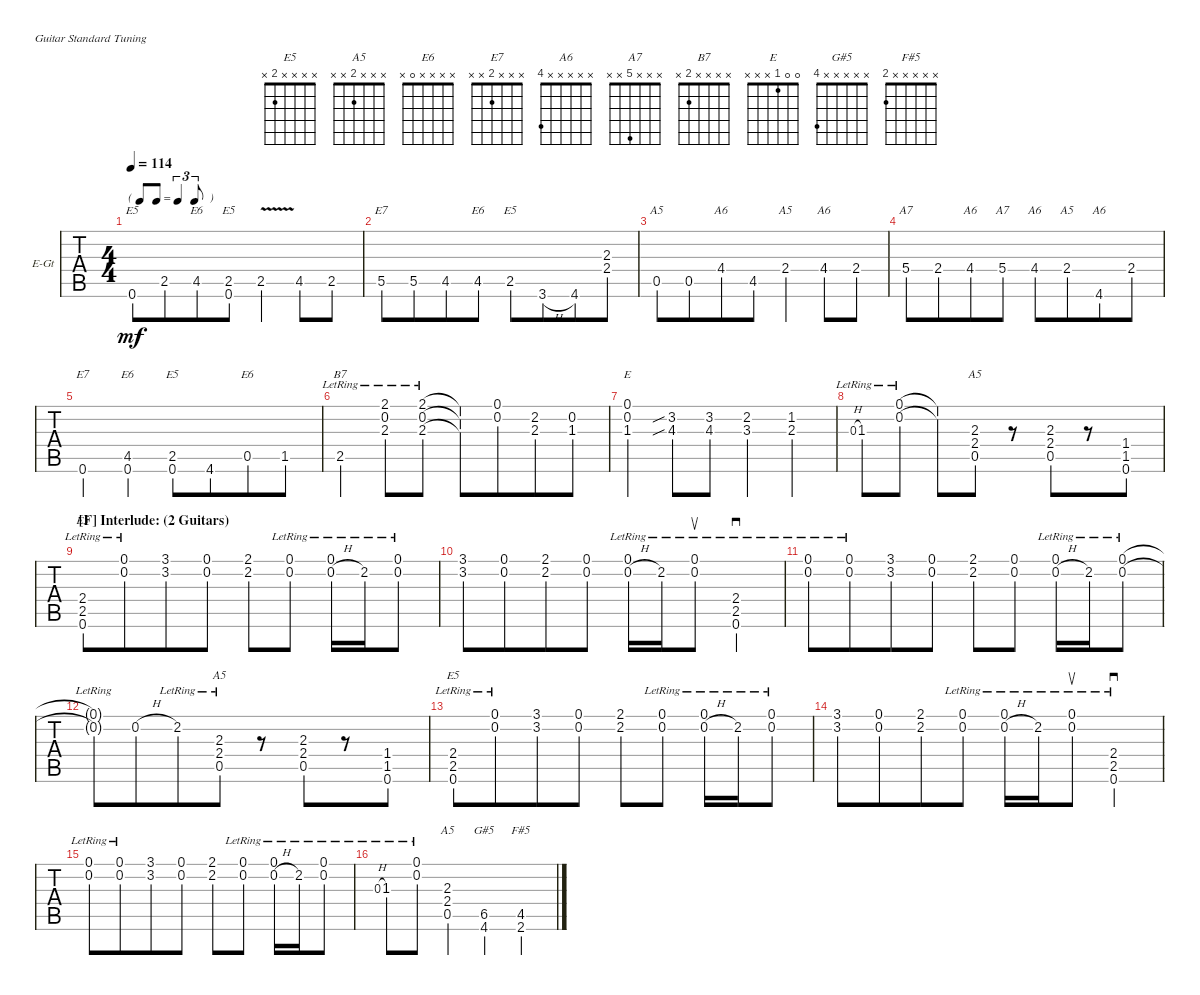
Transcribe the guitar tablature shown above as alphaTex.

\defaultSystemsLayout 4
\bracketExtendMode groupsimilarinstruments
\firstSystemTrackNameOrientation horizontal
\otherSystemsTrackNameOrientation horizontal
\track ("Electric Guitar" "E-Gt") {instrument overdrivenguitar}
\staff {tabs}
\tuning (E4 B3 G3 D3 A2 E2)
\chord ("E5" x x x 2 2 0) {barre 2}
\chord ("A5" x x 2 2 0 x) {barre 2}
\chord ("A5" x 2 2 2 0 x) {barre (2 2)}
\chord ("E5" x x x x x 0)
\chord ("E6" x x x x 4 x)
\chord ("E5" x x x x 2 0)
\chord ("E7" x x x x 5 x)
\chord ("E5" x x x x 2 x)
\chord ("A5" x x x x 0 x)
\chord ("A6" x x x 4 x x)
\chord ("A5" x x x 2 x x)
\chord ("A7" x x x 5 x x)
\chord ("A6" x x x x x 4)
\chord ("E7" x x x 2 x x)
\chord ("E6" x x x x x 0)
\chord ("E6" x x x x 0 x)
\chord ("B7" x x x x 2 x)
\chord ("E" 0 0 1 x x x)
\chord ("G#5" x x x x x 4)
\chord ("F#5" x x x x x 2)
\ts (4 4)
\tf triplet8th
\tempo 114
\clef g2
\ks c
0.6.8{ch "E5" dy mf beam merge} 2.5.8{beam merge} 4.5.8{ch "E6" beam merge} (2.5 0.6).8{ch "E5"} 2.5{v}.4 4.5.8 2.5.8 |
5.5.8{ch "E7" beam merge} 5.5.8{beam merge} 4.5.8{beam merge} 4.5.8{ch "E6"} 2.5.8{ch "E5" beam merge} 3.6{h}.8{beam merge} 4.6.8{beam merge} (2.4 2.3).8 |
0.5.8{ch "A5" beam merge} 0.5.8{beam merge} 4.4.8{ch "A6" beam merge} 4.5.8 2.4.4{ch "A5"} 4.4.8{ch "A6"} 2.4.8 |
5.4.8{ch "A7" beam merge} 2.4.8{beam merge} 4.4.8{ch "A6" beam merge} 5.4.8{ch "A7"} 4.4.8{ch "A6" beam merge} 2.4.8{ch "A5" beam merge} 4.6.8{ch "A6" beam merge} 2.4.8 |
0.6.4{ch "E7"} (0.6 4.5).4{ch "E6"} (0.6 2.5).8{ch "E5" beam merge} 4.6.8{beam merge} 0.5.8{ch "E6" beam merge} 1.5.8 |
2.5{lr}.4{ch "B7"} (2.3{lr} 0.2{lr} 2.1{lr}).8 (2.3{lr} 0.2{lr} 2.1{lr}).8 (2.3{t} 0.2{t} 2.1{t}).8{beam merge} (0.1 0.2).8{beam merge} (2.3 2.2).8{beam merge} (0.2 1.3).8 |
(1.3 0.2 0.1).4{ch "E"} (3.2{sib} 4.3{sib}).8 (4.3 3.2).8 (2.2 3.3).4 (2.3 1.2).4 |
0.3{h lr}.8{gr onbeat} 1.3{lr}.8 (0.2{lr} 0.1{lr}).8 (0.2{t} 0.1{t}).8 (0.5 2.4 2.3).8{ch "A5"} r.8{beam merge} (0.5 2.4 2.3).8{beam merge} r.8{beam merge} (1.5 1.4 0.6).8 |
\section ("F" "Interlude: (2 Guitars)")
(0.6{lr} 2.5{lr} 2.4{lr}).8{ch "E5" beam merge} (0.1{lr} 0.2{lr}).8{beam merge} (3.1 3.2).8{beam merge} (0.1 0.2).8 (2.1 2.2).8 (0.1{lr} 0.2{lr}).8 (0.2{h lr} 0.1{lr}).16 2.2{lr}.16 (0.2{lr} 0.1{lr}).8 |
(3.1 3.2).8{beam merge} (0.1 0.2).8{beam merge} (2.1 2.2).8{beam merge} (0.1 0.2).8 (0.2{h lr} 0.1{lr}).16 2.2{lr}.16 (0.2{lr} 0.1{lr}).8{su} (0.6{lr} 2.5{lr} 2.4{lr}).4{sd} |
(0.2{lr} 0.1{lr}).8{beam merge} (0.1{lr} 0.2{lr}).8{beam merge} (3.1 3.2).8{beam merge} (0.1 0.2).8 (2.1 2.2).8 (0.1 0.2).8 (0.2{h lr} 0.1{lr}).16 2.2{lr}.16 (0.2{lr} 0.1{lr}).8 |
(0.2{lr t} 0.1{lr t}).8{beam merge} 0.2{h}.8{beam merge} 2.2{lr}.8{beam merge} (0.5{lr} 2.4{lr} 2.3{lr}).8{ch "A5"} r.8{beam merge} (0.5 2.4 2.3).8{beam merge} r.8{beam merge} (1.5 1.4 0.6).8 |
(0.6{lr} 2.5{lr} 2.4{lr}).8{ch "E5" beam merge} (0.1{lr} 0.2{lr}).8{beam merge} (3.1 3.2).8{beam merge} (0.1 0.2).8 (2.1 2.2).8 (0.1{lr} 0.2{lr}).8 (0.2{h lr} 0.1{lr}).16 2.2{lr}.16 (0.2{lr} 0.1{lr}).8 |
(3.1 3.2).8{beam merge} (0.1 0.2).8{beam merge} (2.1 2.2).8{beam merge} (0.1{lr} 0.2{lr}).8 (0.2{h lr} 0.1{lr}).16 2.2{lr}.16 (0.2{lr} 0.1{lr}).8{su} (0.6{lr} 2.5{lr} 2.4{lr}).4{sd} |
(0.2{lr} 0.1{lr}).8{beam merge} (0.1{lr} 0.2{lr}).8{beam merge} (3.1 3.2).8{beam merge} (0.1 0.2).8 (2.1 2.2).8 (0.1{lr} 0.2{lr}).8 (0.2{h lr} 0.1{lr}).16 2.2{lr}.16 (0.2{lr} 0.1{lr}).8 |
0.3{h lr}.8{gr onbeat} 1.3{lr}.8 (0.2{lr} 0.1{lr}).8 (2.3 2.4 0.5).4{ch "A5"} (4.6 6.5).4{ch "G#5"} (2.6 4.5).4{ch "F#5"}
